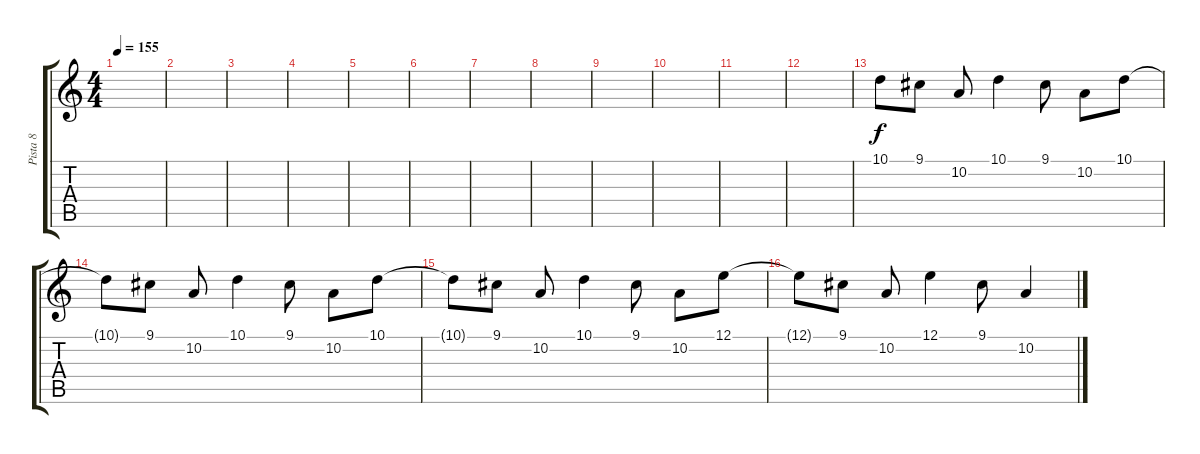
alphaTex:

\track ("Pista 8" "Pista 8") {instrument lead2sawtooth}
\staff {score tabs}
\tuning (E4 B3 G3 D3 A2 E2) {hide}
\ts (4 4)
\tempo 155
\clef g2
\ks c
|
|
|
|
|
|
|
|
|
|
|
|
10.1.8 9.1.8 10.2.8 10.1.4 9.1.8 10.2.8 10.1.8 |
10.1{t}.8 9.1.8 10.2.8 10.1.4 9.1.8 10.2.8 10.1.8 |
10.1{t}.8 9.1.8 10.2.8 10.1.4 9.1.8 10.2.8 12.1.8 |
12.1{t}.8 9.1.8 10.2.8 12.1.4 9.1.8 10.2.4
